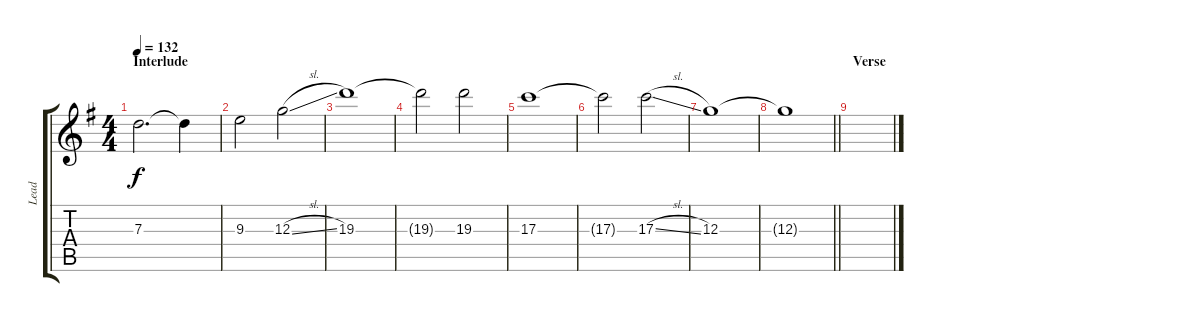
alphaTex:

\track ("Lead" "Lead") {instrument overdrivenguitar}
\staff {score tabs}
\tuning (E4 B3 G3 D3 A2 E2) {hide}
\ts (4 4)
\section ("" "Interlude")
\tempo 132
\clef g2
\ks g
7.3.2{d dy f} 7.3{t}.4 |
9.3.2 12.3{sl}.2 |
19.3.1 |
19.3{t}.2 19.3.2 |
17.3.1 |
17.3{t}.2 17.3{sl}.2 |
12.3.1 |
\barLineRight lightlight
12.3{t}.1{volume 0} |
\section ("" "Verse")
